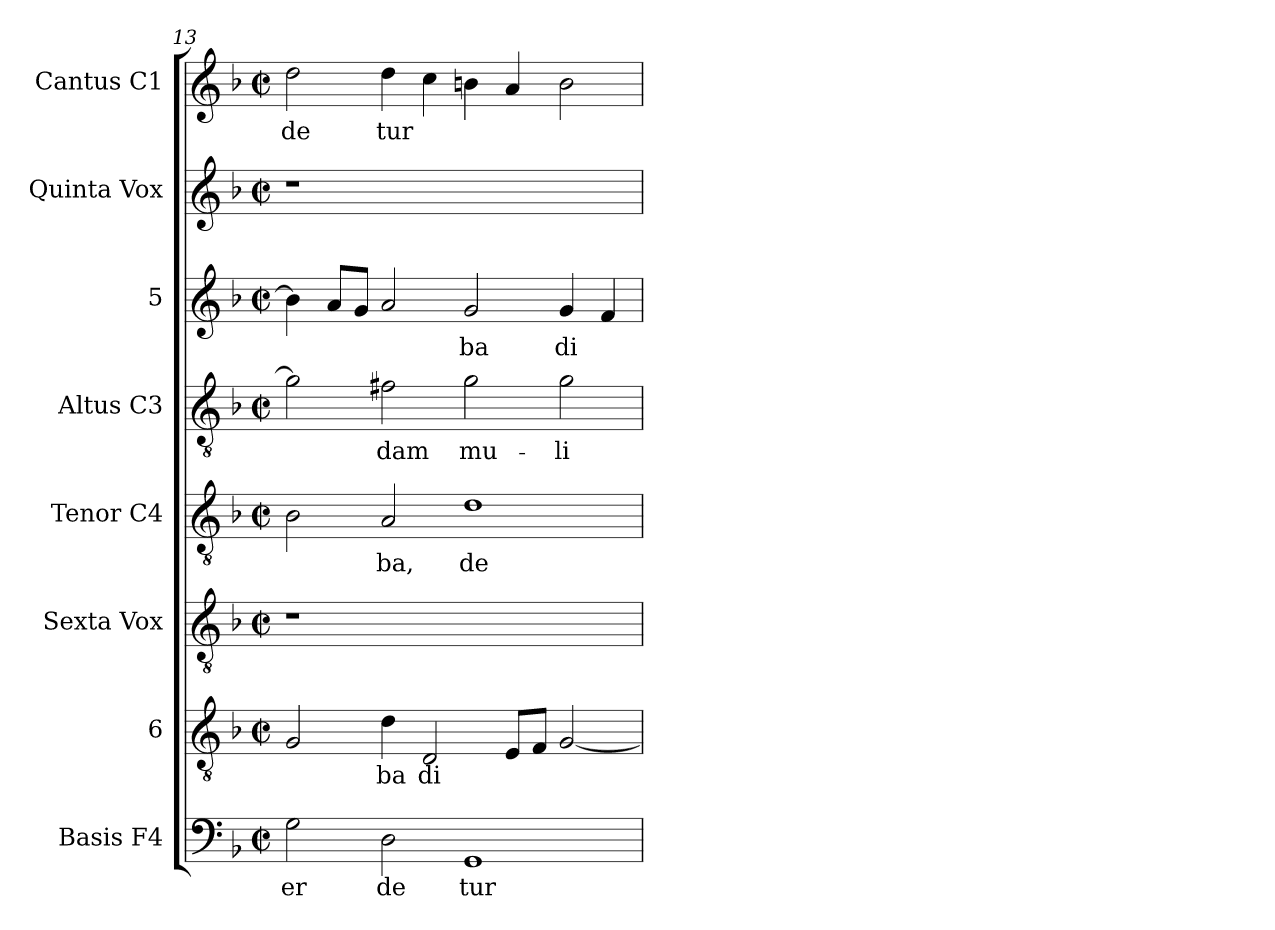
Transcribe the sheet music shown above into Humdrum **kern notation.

**kern	**text	**kern	**text	**kern	**kern	**text	**kern	**text	**kern	**text	**kern	**kern	**text
*part8	*part8	*part7	*part7	*part6	*part5	*part5	*part4	*part4	*part3	*part3	*part2	*part1	*part1
*staff8	*staff8	*staff7	*staff7	*staff6	*staff5	*staff5	*staff4	*staff4	*staff3	*staff3	*staff2	*staff1	*staff1
*I"Basis  F4	*	*I"6	*	*I"Sexta  Vox	*I"Tenor  C4	*	*I"Altus  C3	*	*I"5	*	*I"Quinta  Vox	*I"Cantus  C1	*
*I'B	*	*	*	*	*I'T	*	*I'A	*	*	*	*	*I'C	*
*clefF4	*	*clefGv2	*	*clefGv2	*clefGv2	*	*clefGv2	*	*clefG2	*	*clefG2	*clefG2	*
*k[b-]	*	*k[b-]	*	*k[b-]	*k[b-]	*	*k[b-]	*	*k[b-]	*	*k[b-]	*k[b-]	*
*F:	*	*F:	*	*F:	*F:	*	*F:	*	*F:	*	*F:	*F:	*
*M2/2	*	*M2/2	*	*M2/2	*M2/2	*	*M2/2	*	*M2/2	*	*M2/2	*M2/2	*
*met(c|)	*	*met(c|)	*	*met(c|)	*met(c|)	*	*met(c|)	*	*met(c|)	*	*met(c|)	*met(c|)	*
=13	=13	=13	=13	=13	=13	=13	=13	=13	=13	=13	=13	=13	=13
!	!LO:LY:b:cj	!	!LO:LY:b:cj	!	!	!LO:LY:b:cj	!	!LO:LY:b:cj	!	!LO:LY:b:cj	!	!	!LO:LY:b:cj
2G\	-er	2G/	--	1r	2B-\	--	2g\]	--	4b-\]	--	1r	2dd\	de
!	!	!	!	!	!	!	!	!	!	!LO:LY:b:cj	!	!	!
.	.	.	.	.	.	.	.	.	8a/L	--	.	.	.
!	!	!	!	!	!	!	!	!	!	!LO:LY:b:cj	!	!	!
.	.	.	.	.	.	.	.	.	8g/J	--	.	.	.
!	!LO:LY:b:cj	!	!LO:LY:b:cj	!	!	!LO:LY:b:cj	!	!LO:LY:b:cj	!	!LO:LY:b:cj	!	!	!LO:LY:b:cj
2D\	de	4d\	-ba	.	2A/	-ba,	2f#X\	-dam	2a/	--	.	4dd\	tur-
!	!	!	!LO:LY:b:cj	!	!	!	!	!	!	!	!	!	!LO:LY:b:cj
.	.	2D/	di-	.	.	.	.	.	.	.	.	4cc\	--
!	!LO:LY:b:cj	!	!	!	!	!LO:LY:b:cj	!	!LO:LY:b:cj	!	!LO:LY:b:cj	!	!	!LO:LY:b:cj
1GG	tur-	.	.	1ryy	1d	de	2g\	mu-	2g/	-ba	1ryy	4bn\	--
!	!	!	!LO:LY:b:cj	!	!	!	!	!	!	!	!	!	!LO:LY:b:cj
.	.	8E/L	--	.	.	.	.	.	.	.	.	4a/	--
!	!	!	!LO:LY:b:cj	!	!	!	!	!	!	!	!	!	!
.	.	8F/J	--	.	.	.	.	.	.	.	.	.	.
!	!	!	!LO:LY:b:cj	!	!	!	!	!LO:LY:b:cj	!	!LO:LY:b:cj	!	!	!LO:LY:b:cj
.	.	[>2G/	--	.	.	.	2g\	-li-	4g/	di-	.	2b\	--
!	!	!	!	!	!	!	!	!	!	!LO:LY:b:cj	!	!	!
.	.	.	.	.	.	.	.	.	4f/	--	.	.	.
=	=	=	=	=	=	=	=	=	=	=	=	=	=
*-	*-	*-	*-	*-	*-	*-	*-	*-	*-	*-	*-	*-	*-
